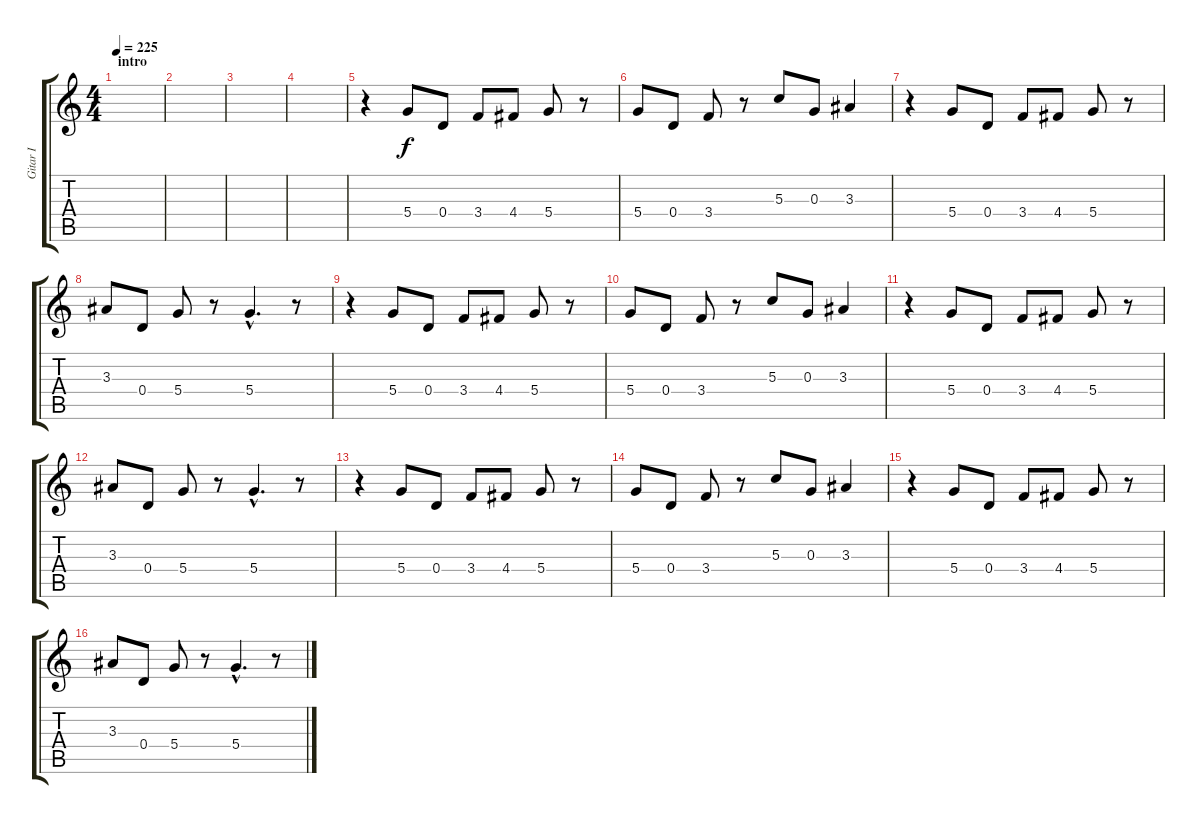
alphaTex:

\track ("Gitar I" "Gitar I") {instrument electricguitarclean}
\staff {score tabs}
\tuning (E4 B3 G3 D3 A2 E2) {hide}
\ts (4 4)
\section ("" "intro")
\tempo 225
\clef g2
\ks c
|
|
|
|
r.4 5.4.8 0.4.8 3.4.8 4.4.8 5.4.8 r.8 |
5.4.8 0.4.8 3.4.8 r.8 5.3.8 0.3.8 3.3.4 |
r.4 5.4.8 0.4.8 3.4.8 4.4.8 5.4.8 r.8 |
3.3.8 0.4.8 5.4.8 r.8 5.4{hac}.4{d} r.8 |
r.4 5.4.8 0.4.8 3.4.8 4.4.8 5.4.8 r.8 |
5.4.8 0.4.8 3.4.8 r.8 5.3.8 0.3.8 3.3.4 |
r.4 5.4.8 0.4.8 3.4.8 4.4.8 5.4.8 r.8 |
3.3.8 0.4.8 5.4.8 r.8 5.4{hac}.4{d} r.8 |
r.4 5.4.8 0.4.8 3.4.8 4.4.8 5.4.8 r.8 |
5.4.8 0.4.8 3.4.8 r.8 5.3.8 0.3.8 3.3.4 |
r.4 5.4.8 0.4.8 3.4.8 4.4.8 5.4.8 r.8 |
3.3.8 0.4.8 5.4.8 r.8 5.4{hac}.4{d} r.8
